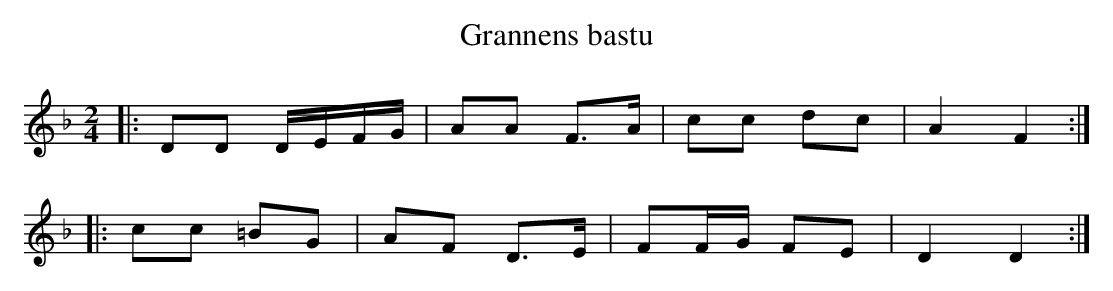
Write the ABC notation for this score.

X:1
T:Grannens bastu
M:2/4
L:1/8
K:Dm
|:DD D/E/F/G/ | AA F>A | cc dc | A2 F2 :|
|:cc =BG | AF D>E | FF/G/ FE | D2 D2 :|
